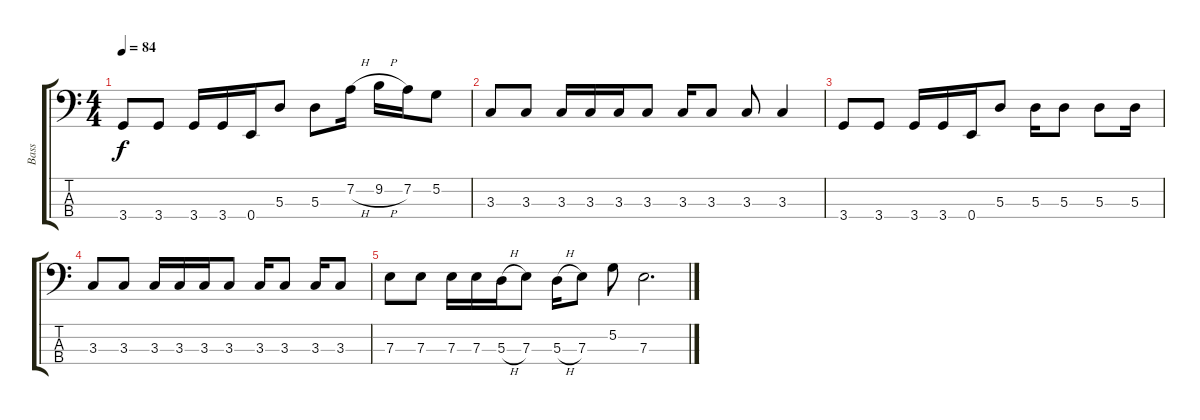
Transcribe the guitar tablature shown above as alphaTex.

\track ("Bass" "Bass") {instrument electricbasspick}
\staff {score tabs}
\tuning (G2 D2 A1 E1) {hide}
\ts (4 4)
\tempo 84
\clef f4
\ks c
3.4.8{dy f} 3.4.8 3.4.16 3.4.16 0.4.16 5.3.8 5.3.8 7.2{h}.16 9.2{h}.16 7.2.16 5.2.8 |
3.3.8 3.3.8 3.3.16 3.3.16 3.3.16 3.3.8 3.3.16 3.3.8 3.3.8 3.3.4 |
3.4.8 3.4.8 3.4.16 3.4.16 0.4.16 5.3.8 5.3.16 5.3.8 5.3.8 5.3.16 |
3.3.8 3.3.8 3.3.16 3.3.16 3.3.16 3.3.8 3.3.16 3.3.8 3.3.16 3.3.8 |
7.3.8 7.3.8 7.3.16 7.3.16 5.3{h}.16 7.3.8 5.3{h}.16 7.3.8 5.2.8 7.3.2{d}
